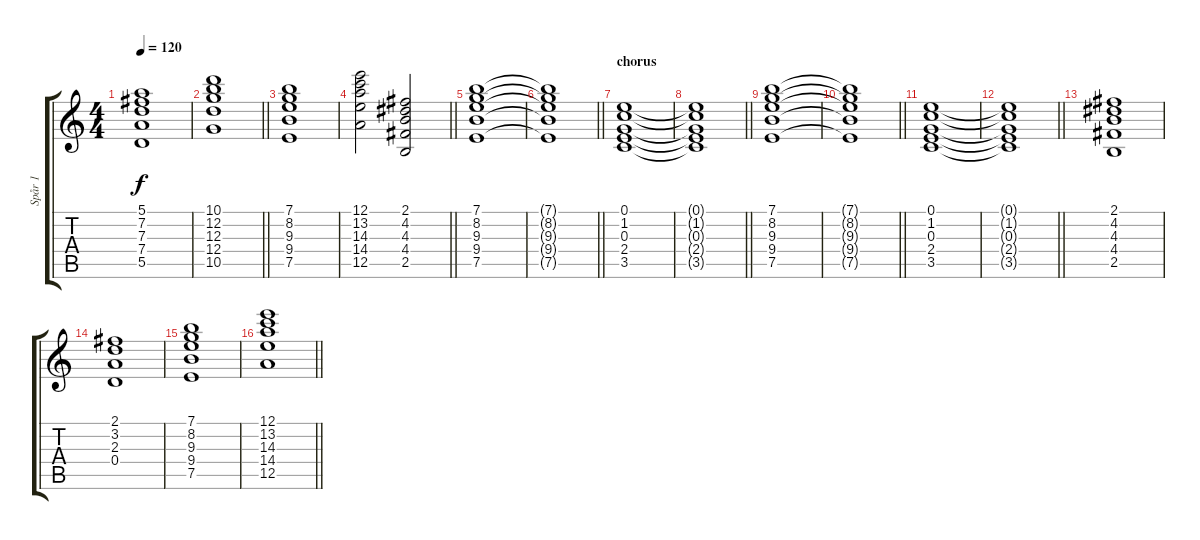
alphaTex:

\track ("Spår 1" "Spår 1") {instrument electricguitarjazz}
\staff {score tabs}
\tuning (E4 B3 G3 D3 A2 E2) {hide}
\ts (4 4)
\tempo 120
\clef g2
\ks c
(5.1 7.2 7.3 7.4 5.5).1{dy f} |
\barLineRight lightlight
(10.1 12.2 12.3 12.4 10.5).1 |
(7.1 8.2 9.3 9.4 7.5).1 |
\barLineRight lightlight
(12.1 13.2 14.3 14.4 12.5).2 (2.1 4.2 4.3 4.4 2.5).2 |
(7.1 8.2 9.3 9.4 7.5).1 |
\barLineRight lightlight
(7.1{t} 8.2{t} 9.3{t} 9.4{t} 7.5{t}).1 |
\section ("" "chorus")
(0.1 1.2 0.3 2.4 3.5).1 |
\barLineRight lightlight
(0.1{t} 1.2{t} 0.3{t} 2.4{t} 3.5{t}).1 |
(7.1 8.2 9.3 9.4 7.5).1 |
\barLineRight lightlight
(7.1{t} 8.2{t} 9.3{t} 9.4{t} 7.5{t}).1 |
(0.1 1.2 0.3 2.4 3.5).1 |
\barLineRight lightlight
(0.1{t} 1.2{t} 0.3{t} 2.4{t} 3.5{t}).1 |
(2.1 4.2 4.3 4.4 2.5).1 |
(2.1 3.2 2.3 0.4).1 |
(7.1 8.2 9.3 9.4 7.5).1 |
\barLineRight lightlight
(12.1 13.2 14.3 14.4 12.5).1
